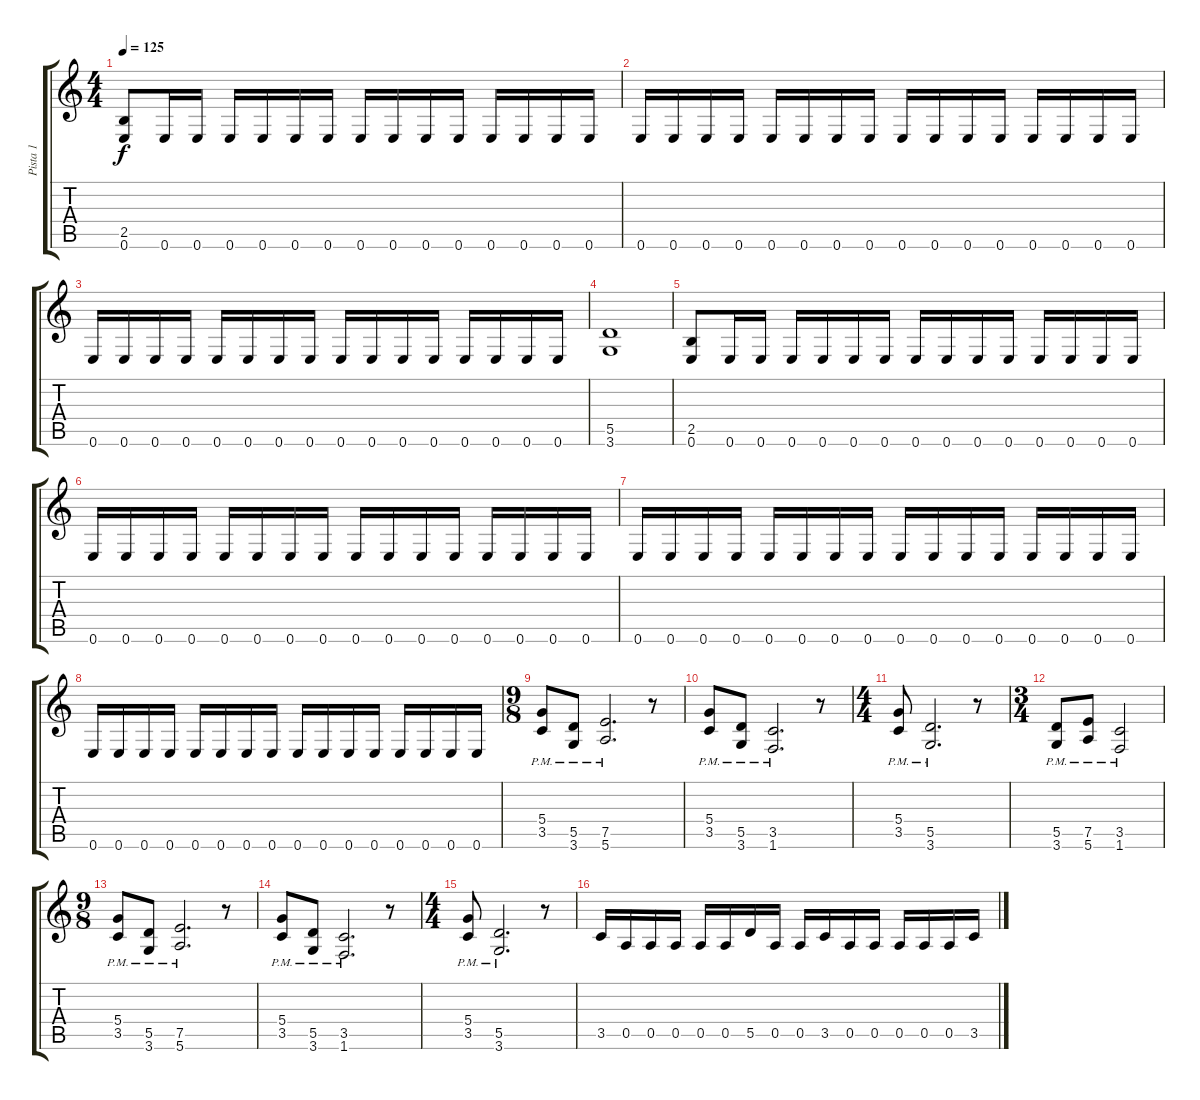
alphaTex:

\track ("Pista 1" "Pista 1") {instrument distortionguitar}
\staff {score tabs}
\tuning (E4 B3 G3 D3 A2 E2) {hide}
\ts (4 4)
\tempo 125
\clef g2
\ks c
(2.5 0.6).8{dy f} 0.6.16 0.6.16 0.6.16 0.6.16 0.6.16 0.6.16 0.6.16 0.6.16 0.6.16 0.6.16 0.6.16 0.6.16 0.6.16 0.6.16 |
0.6.16 0.6.16 0.6.16 0.6.16 0.6.16 0.6.16 0.6.16 0.6.16 0.6.16 0.6.16 0.6.16 0.6.16 0.6.16 0.6.16 0.6.16 0.6.16 |
0.6.16 0.6.16 0.6.16 0.6.16 0.6.16 0.6.16 0.6.16 0.6.16 0.6.16 0.6.16 0.6.16 0.6.16 0.6.16 0.6.16 0.6.16 0.6.16 |
(5.5 3.6).1 |
(2.5 0.6).8 0.6.16 0.6.16 0.6.16 0.6.16 0.6.16 0.6.16 0.6.16 0.6.16 0.6.16 0.6.16 0.6.16 0.6.16 0.6.16 0.6.16 |
0.6.16 0.6.16 0.6.16 0.6.16 0.6.16 0.6.16 0.6.16 0.6.16 0.6.16 0.6.16 0.6.16 0.6.16 0.6.16 0.6.16 0.6.16 0.6.16 |
0.6.16 0.6.16 0.6.16 0.6.16 0.6.16 0.6.16 0.6.16 0.6.16 0.6.16 0.6.16 0.6.16 0.6.16 0.6.16 0.6.16 0.6.16 0.6.16 |
0.6.16 0.6.16 0.6.16 0.6.16 0.6.16 0.6.16 0.6.16 0.6.16 0.6.16 0.6.16 0.6.16 0.6.16 0.6.16 0.6.16 0.6.16 0.6.16 |
\ts (9 8)
(5.4 3.5{pm}).8 (5.5{pm} 3.6).8 (7.5{pm} 5.6).2{d} r.8 |
(5.4 3.5{pm}).8 (5.5{pm} 3.6).8 (3.5{pm} 1.6).2{d} r.8 |
\ts (4 4)
(5.4 3.5{pm}).8 (5.5{pm} 3.6).2{d} r.8 |
\ts (3 4)
(5.5{pm} 3.6{pm}).8 (7.5{pm} 5.6{pm}).8 (3.5{pm} 1.6{pm}).2 |
\ts (9 8)
(5.4 3.5{pm}).8 (5.5 3.6{pm}).8 (7.5 5.6{pm}).2{d} r.8 |
(5.4{pm} 3.5{pm}).8 (5.5{pm} 3.6{pm}).8 (3.5{pm} 1.6{pm}).2{d} r.8 |
\ts (4 4)
(5.4{pm} 3.5{pm}).8 (5.5{pm} 3.6{pm}).2{d} r.8 |
3.5.16 0.5.16 0.5.16 0.5.16 0.5.16 0.5.16 5.5.16 0.5.16 0.5.16 3.5.16 0.5.16 0.5.16 0.5.16 0.5.16 0.5.16 3.5.16
